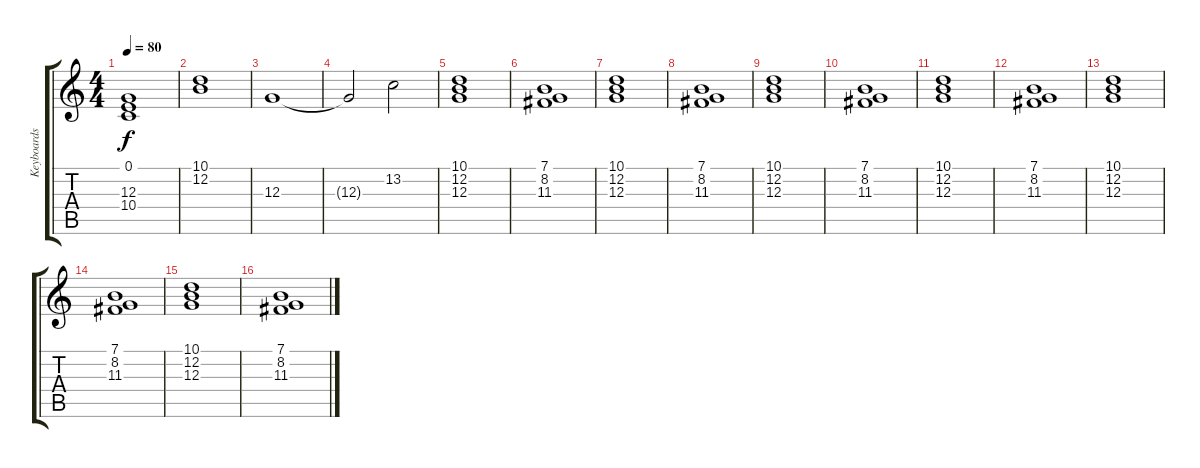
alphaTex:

\track ("Keyboards" "Keyboards") {instrument pad2warm}
\staff {score tabs}
\tuning (E4 B3 G3 D3 A2 E2) {hide}
\ts (4 4)
\tempo 80
\clef g2
\ks c
(0.1 12.3 10.4).1{dy f} |
(10.1 12.2).1 |
12.3.1 |
12.3{t}.2 13.2.2 |
(10.1 12.2 12.3).1 |
(7.1 8.2 11.3).1 |
(10.1 12.2 12.3).1 |
(7.1 8.2 11.3).1 |
(10.1 12.2 12.3).1 |
(7.1 8.2 11.3).1 |
(10.1 12.2 12.3).1 |
(7.1 8.2 11.3).1 |
(10.1 12.2 12.3).1 |
(7.1 8.2 11.3).1 |
(10.1 12.2 12.3).1 |
(7.1 8.2 11.3).1
